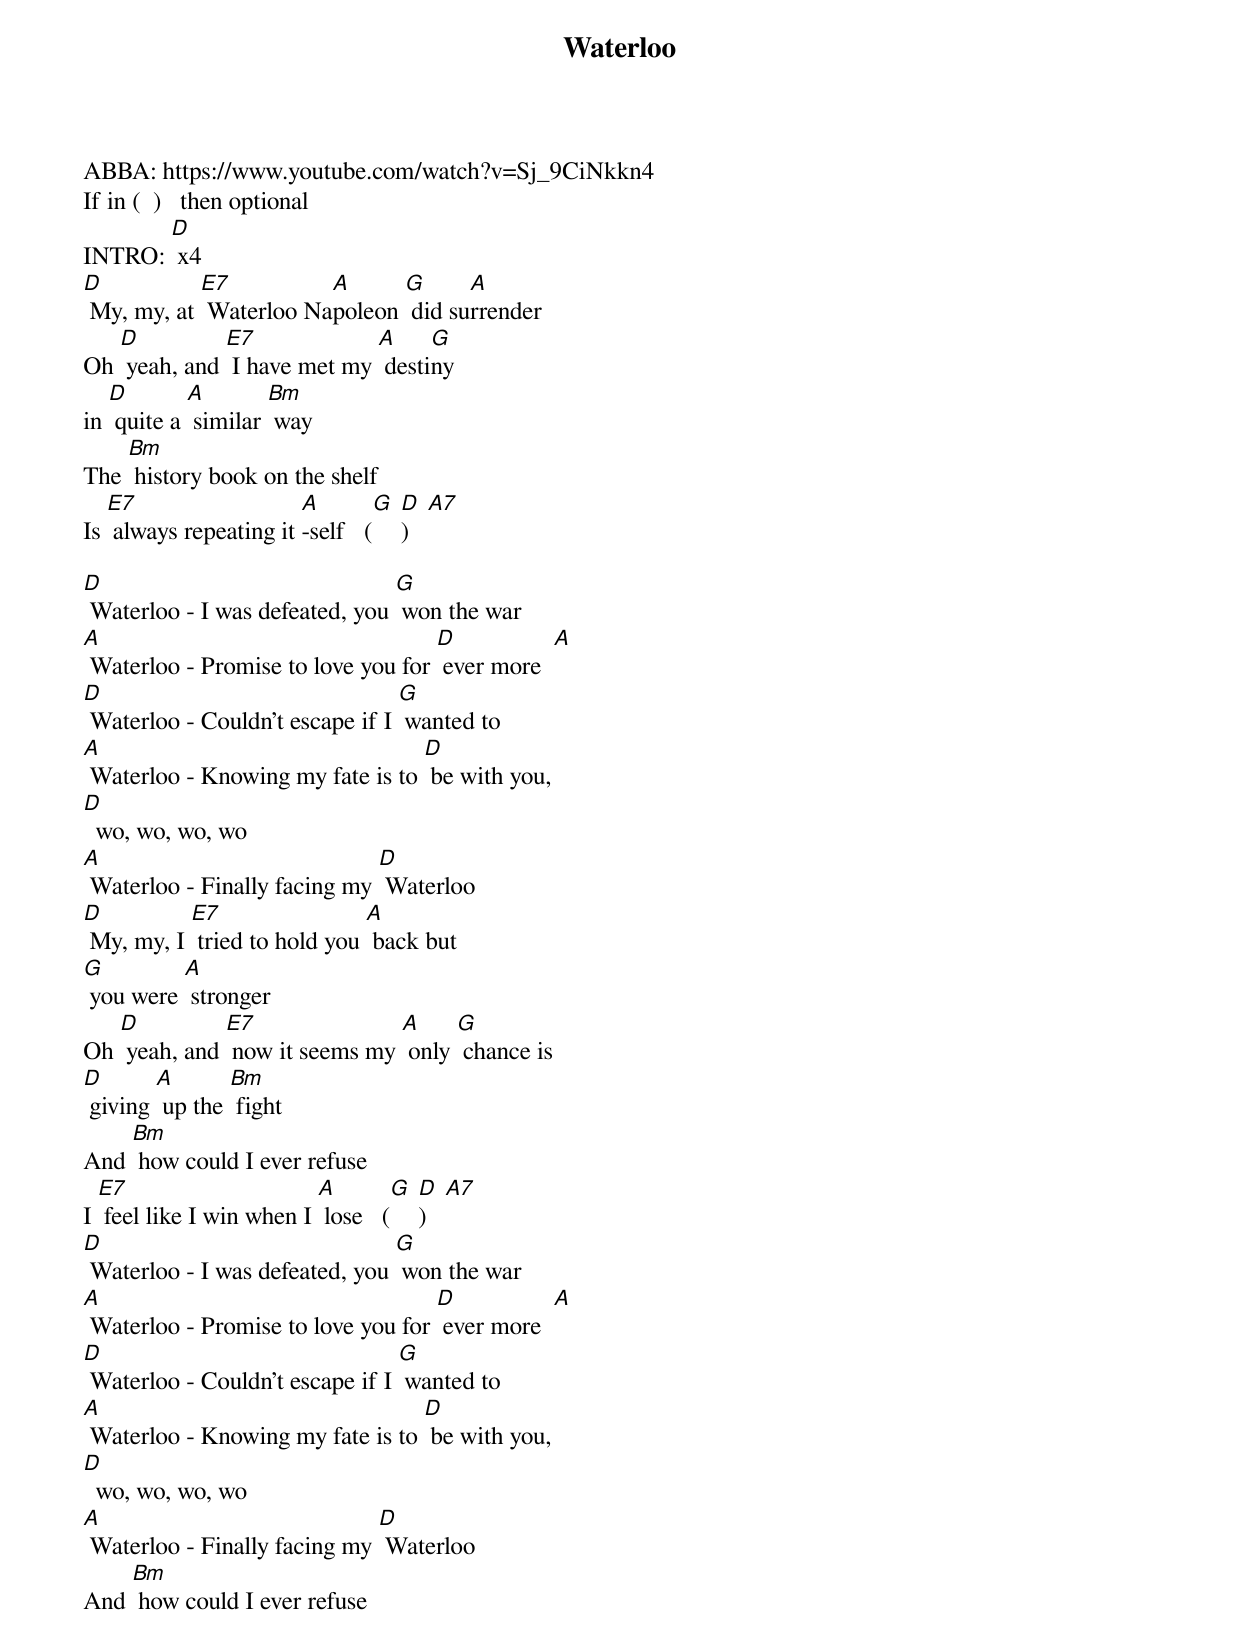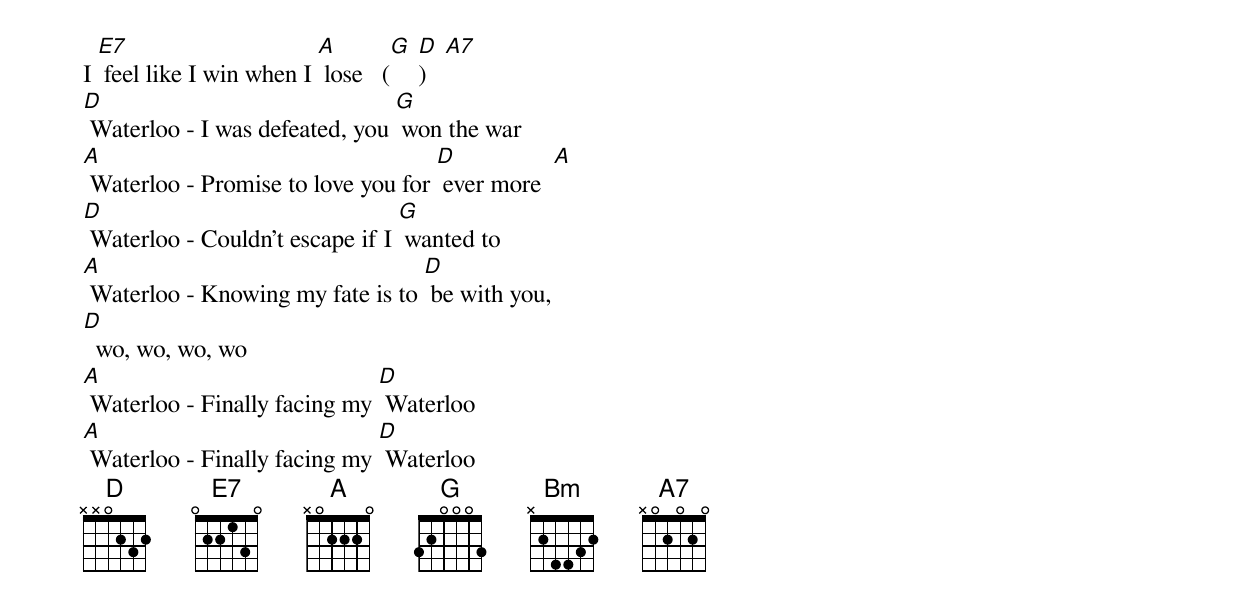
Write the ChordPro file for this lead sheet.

{t: Waterloo }
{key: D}
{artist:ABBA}
ABBA: https://www.youtube.com/watch?v=Sj_9CiNkkn4
{c: }
If in (  )   then optional
{c: }
INTRO: [D] x4
{c: }
[D] My, my, at [E7] Waterloo Na[A]poleon [G] did su[A]rrender
Oh [D] yeah, and [E7] I have met my [A] desti[G]ny
in [D] quite a [A] similar [Bm] way
The [Bm] history book on the shelf
Is [E7] always repeating it [A]-self   ([G] [D])   [A7]
{c: }

[D] Waterloo - I was defeated, you [G] won the war
[A] Waterloo - Promise to love you for [D] ever more  [A]
[D] Waterloo - Couldn't escape if I [G] wanted to
[A] Waterloo - Knowing my fate is to [D] be with you,
[D]  wo, wo, wo, wo
[A] Waterloo - Finally facing my [D] Waterloo
{c: }
[D] My, my, I [E7] tried to hold you [A] back but
[G] you were [A] stronger
Oh [D] yeah, and [E7] now it seems my [A] only [G] chance is
[D] giving [A] up the [Bm] fight
And [Bm] how could I ever refuse
I [E7] feel like I win when I [A] lose   ([G] [D])   [A7]
{c: }
[D] Waterloo - I was defeated, you [G] won the war
[A] Waterloo - Promise to love you for [D] ever more  [A]
[D] Waterloo - Couldn't escape if I [G] wanted to
[A] Waterloo - Knowing my fate is to [D] be with you,
[D]  wo, wo, wo, wo
[A] Waterloo - Finally facing my [D] Waterloo
{c: }
And [Bm] how could I ever refuse
I [E7] feel like I win when I [A] lose   ([G] [D])   [A7]
{c: }
[D] Waterloo - I was defeated, you [G] won the war
[A] Waterloo - Promise to love you for [D] ever more  [A]
[D] Waterloo - Couldn't escape if I [G] wanted to
[A] Waterloo - Knowing my fate is to [D] be with you,
[D]  wo, wo, wo, wo
[A] Waterloo - Finally facing my [D] Waterloo
[A] Waterloo - Finally facing my [D] Waterloo
